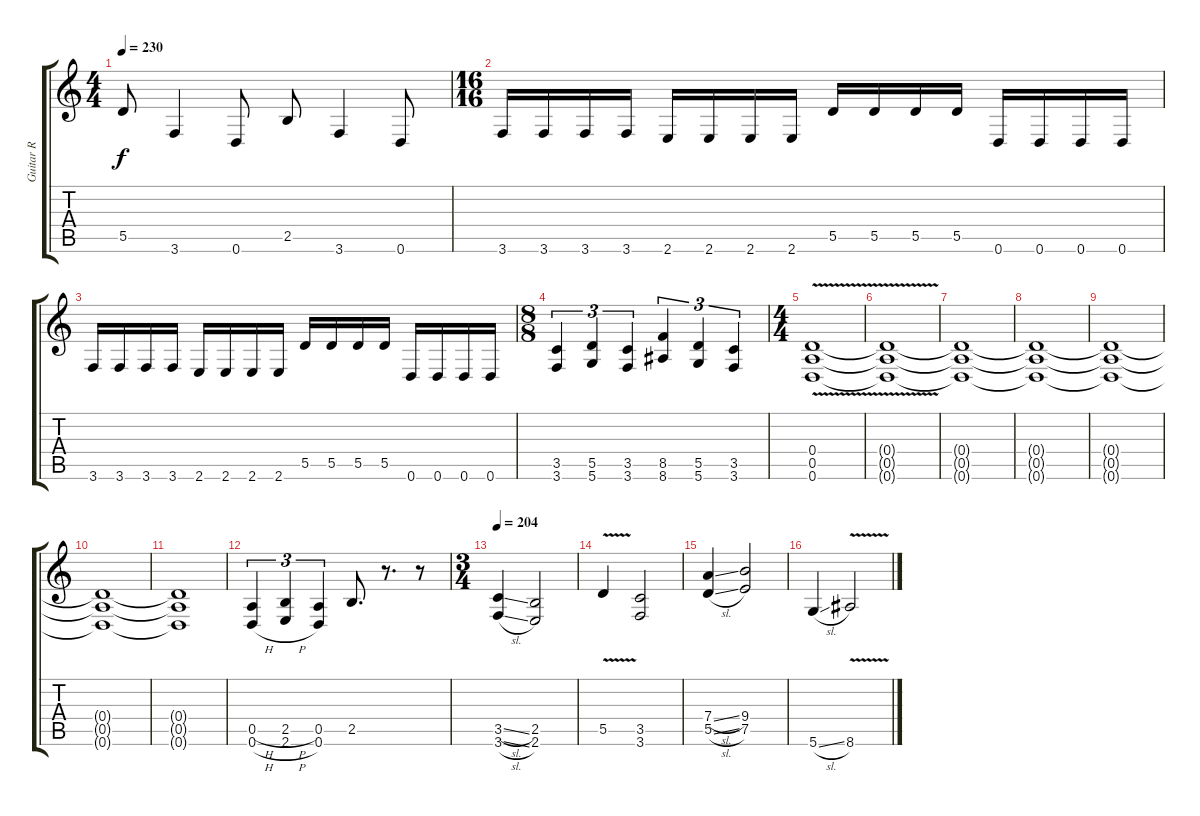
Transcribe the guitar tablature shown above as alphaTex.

\track ("Guitar R" "Guitar R") {instrument overdrivenguitar}
\staff {score tabs}
\tuning (E4 B3 G3 D3 A2 D2) {hide}
\ts (4 4)
\tempo 230
\clef g2
\ks c
5.5.8{dy f} 3.6.4 0.6.8 2.5.8 3.6.4 0.6.8 |
\ts (16 16)
3.6.16 3.6.16 3.6.16 3.6.16 2.6.16 2.6.16 2.6.16 2.6.16 5.5.16 5.5.16 5.5.16 5.5.16 0.6.16 0.6.16 0.6.16 0.6.16 |
3.6.16 3.6.16 3.6.16 3.6.16 2.6.16 2.6.16 2.6.16 2.6.16 5.5.16 5.5.16 5.5.16 5.5.16 0.6.16 0.6.16 0.6.16 0.6.16 |
\ts (8 8)
(3.5 3.6).4{tu (3 2)} (5.5 5.6).4{tu (3 2)} (3.5 3.6).4{tu (3 2)} (8.5 8.6).4{tu (3 2)} (5.5 5.6).4{tu (3 2)} (3.5 3.6).4{tu (3 2)} |
\ts (4 4)
(0.4{v} 0.5{v} 0.6{v}).1 |
(0.4{t} 0.5{t} 0.6{t}).1 |
(0.4{t} 0.5{t} 0.6{t}).1 |
(0.4{t} 0.5{t} 0.6{t}).1 |
(0.4{t} 0.5{t} 0.6{t}).1 |
(0.4{t} 0.5{t} 0.6{t}).1 |
(0.4{t} 0.5{t} 0.6{t}).1 |
(0.5{h} 0.6{h}).4{tu (3 2)} (2.5{h} 2.6{h}).4{tu (3 2)} (0.5 0.6).4{tu (3 2)} 2.5.8{d} r.8{d} r.8 |
\ts (3 4)
\tempo 204
(3.5{sl} 3.6{sl}).4 (2.5 2.6).2 |
5.5{v}.4 (3.5 3.6).2 |
(7.4{sl} 5.5{sl}).4 (9.4 7.5).2 |
5.6{sl}.4 8.6{v}.2
